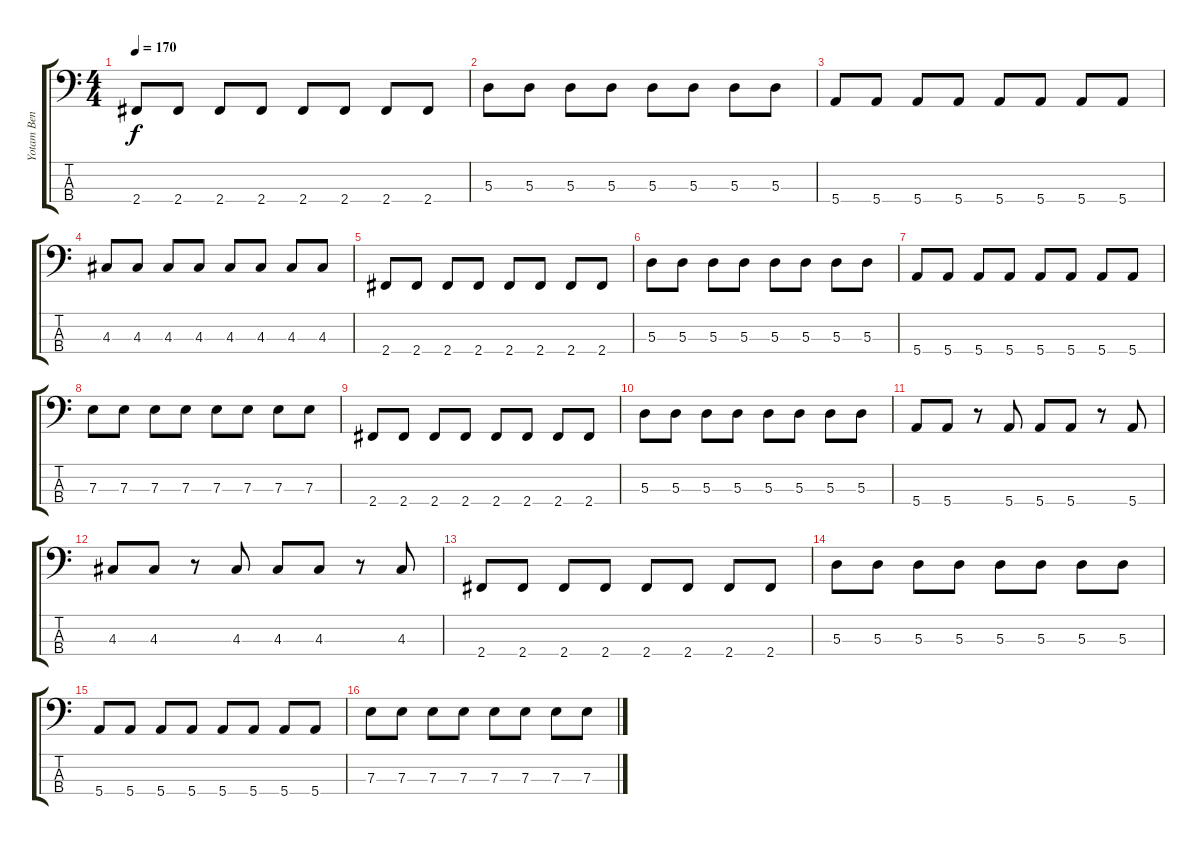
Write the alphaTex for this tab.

\track ("Yotam Ben Horin (bass)" "Yotam Ben ") {instrument electricbasspick}
\staff {score tabs}
\tuning (G2 D2 A1 E1) {hide}
\ts (4 4)
\tempo 170
\clef f4
\ks c
2.4.8{dy f} 2.4.8 2.4.8 2.4.8 2.4.8 2.4.8 2.4.8 2.4.8 |
5.3.8 5.3.8 5.3.8 5.3.8 5.3.8 5.3.8 5.3.8 5.3.8 |
5.4.8 5.4.8 5.4.8 5.4.8 5.4.8 5.4.8 5.4.8 5.4.8 |
4.3.8 4.3.8 4.3.8 4.3.8 4.3.8 4.3.8 4.3.8 4.3.8 |
2.4.8 2.4.8 2.4.8 2.4.8 2.4.8 2.4.8 2.4.8 2.4.8 |
5.3.8 5.3.8 5.3.8 5.3.8 5.3.8 5.3.8 5.3.8 5.3.8 |
5.4.8 5.4.8 5.4.8 5.4.8 5.4.8 5.4.8 5.4.8 5.4.8 |
7.3.8 7.3.8 7.3.8 7.3.8 7.3.8 7.3.8 7.3.8 7.3.8 |
2.4.8 2.4.8 2.4.8 2.4.8 2.4.8 2.4.8 2.4.8 2.4.8 |
5.3.8 5.3.8 5.3.8 5.3.8 5.3.8 5.3.8 5.3.8 5.3.8 |
5.4.8 5.4.8 r.8 5.4.8 5.4.8 5.4.8 r.8 5.4.8 |
4.3.8 4.3.8 r.8 4.3.8 4.3.8 4.3.8 r.8 4.3.8 |
2.4.8 2.4.8 2.4.8 2.4.8 2.4.8 2.4.8 2.4.8 2.4.8 |
5.3.8 5.3.8 5.3.8 5.3.8 5.3.8 5.3.8 5.3.8 5.3.8 |
5.4.8 5.4.8 5.4.8 5.4.8 5.4.8 5.4.8 5.4.8 5.4.8 |
7.3.8 7.3.8 7.3.8 7.3.8 7.3.8 7.3.8 7.3.8 7.3.8
